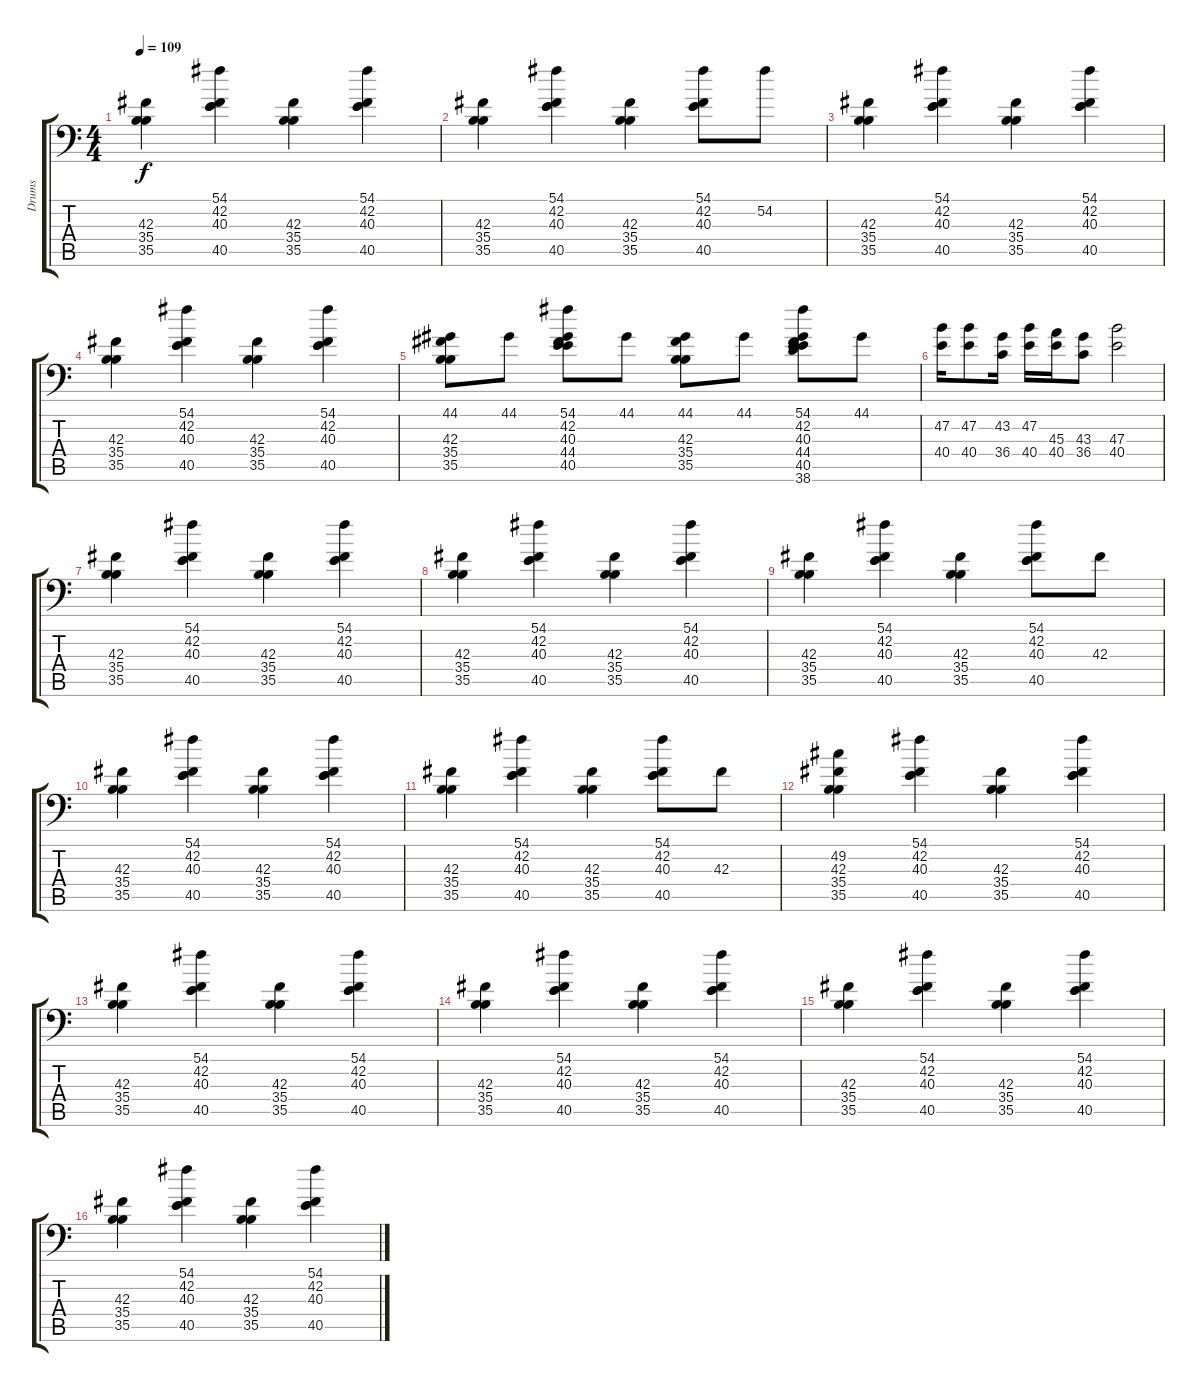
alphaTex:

\track ("Drums" "Drums") {instrument acousticgrandpiano}
\staff {score tabs}
\tuning (C-1 C-1 C-1 C-1 C-1 C-1) {hide}
\ts (4 4)
\tempo 109
\clef f4
\ks c
(42.3 35.4 35.5).4{dy f} (54.1 42.2 40.3 40.5).4 (42.3 35.4 35.5).4 (54.1 42.2 40.3 40.5).4 |
(42.3 35.4 35.5).4 (54.1 42.2 40.3 40.5).4 (42.3 35.4 35.5).4 (54.1 42.2 40.3 40.5).8 54.2.8 |
(42.3 35.4 35.5).4 (54.1 42.2 40.3 40.5).4 (42.3 35.4 35.5).4 (54.1 42.2 40.3 40.5).4 |
(42.3 35.4 35.5).4 (54.1 42.2 40.3 40.5).4 (42.3 35.4 35.5).4 (54.1 42.2 40.3 40.5).4 |
(44.1 42.3 35.4 35.5).8 44.1.8 (54.1 42.2 40.3 44.4 40.5).8 44.1.8 (44.1 42.3 35.4 35.5).8 44.1.8 (54.1 42.2 40.3 44.4 40.5 38.6).8 44.1.8 |
(47.2 40.4).16 (47.2 40.4).8 (43.2 36.4).16 (47.2 40.4).16 (45.3 40.4).16 (43.3 36.4).8 (47.3 40.4).2 |
(42.3 35.4 35.5).4 (54.1 42.2 40.3 40.5).4 (42.3 35.4 35.5).4 (54.1 42.2 40.3 40.5).4 |
(42.3 35.4 35.5).4 (54.1 42.2 40.3 40.5).4 (42.3 35.4 35.5).4 (54.1 42.2 40.3 40.5).4 |
(42.3 35.4 35.5).4 (54.1 42.2 40.3 40.5).4 (42.3 35.4 35.5).4 (54.1 42.2 40.3 40.5).8 42.3.8 |
(42.3 35.4 35.5).4 (54.1 42.2 40.3 40.5).4 (42.3 35.4 35.5).4 (54.1 42.2 40.3 40.5).4 |
(42.3 35.4 35.5).4 (54.1 42.2 40.3 40.5).4 (42.3 35.4 35.5).4 (54.1 42.2 40.3 40.5).8 42.3.8 |
(49.2 42.3 35.4 35.5).4 (54.1 42.2 40.3 40.5).4 (42.3 35.4 35.5).4 (54.1 42.2 40.3 40.5).4 |
(42.3 35.4 35.5).4 (54.1 42.2 40.3 40.5).4 (42.3 35.4 35.5).4 (54.1 42.2 40.3 40.5).4 |
(42.3 35.4 35.5).4 (54.1 42.2 40.3 40.5).4 (42.3 35.4 35.5).4 (54.1 42.2 40.3 40.5).4 |
(42.3 35.4 35.5).4 (54.1 42.2 40.3 40.5).4 (42.3 35.4 35.5).4 (54.1 42.2 40.3 40.5).4 |
(42.3 35.4 35.5).4 (54.1 42.2 40.3 40.5).4 (42.3 35.4 35.5).4 (54.1 42.2 40.3 40.5).4
